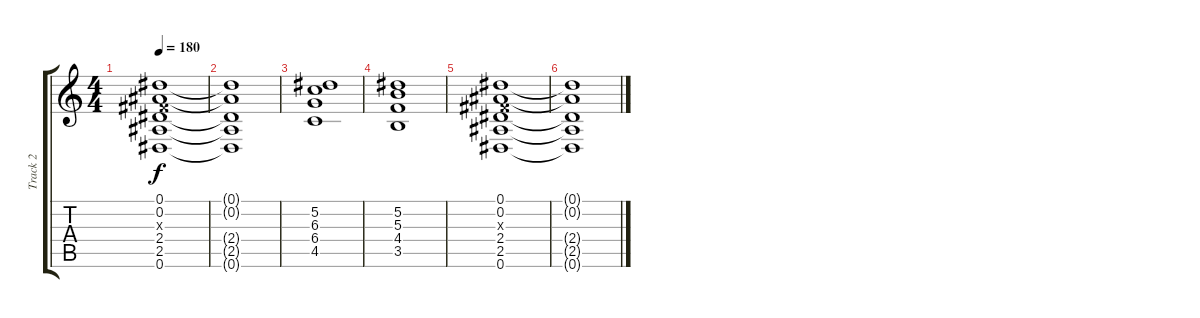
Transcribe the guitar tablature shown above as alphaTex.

\track ("Track 2" "Track 2") {instrument overdrivenguitar}
\staff {score tabs}
\tuning (Eb4 Bb3 Gb3 Db3 Ab2 Eb2) {hide}
\ts (4 4)
\tempo 180
\clef g2
\ks c
(0.1 0.2 0.3{x} 2.4 2.5 0.6).1{dy f} |
(0.1{t} 0.2{t} 2.4{t} 2.5{t} 0.6{t}).1 |
(5.2 6.3 6.4 4.5).1 |
(5.2 5.3 4.4 3.5).1 |
(0.1 0.2 0.3{x} 2.4 2.5 0.6).1 |
(0.1{t} 0.2{t} 2.4{t} 2.5{t} 0.6{t}).1
